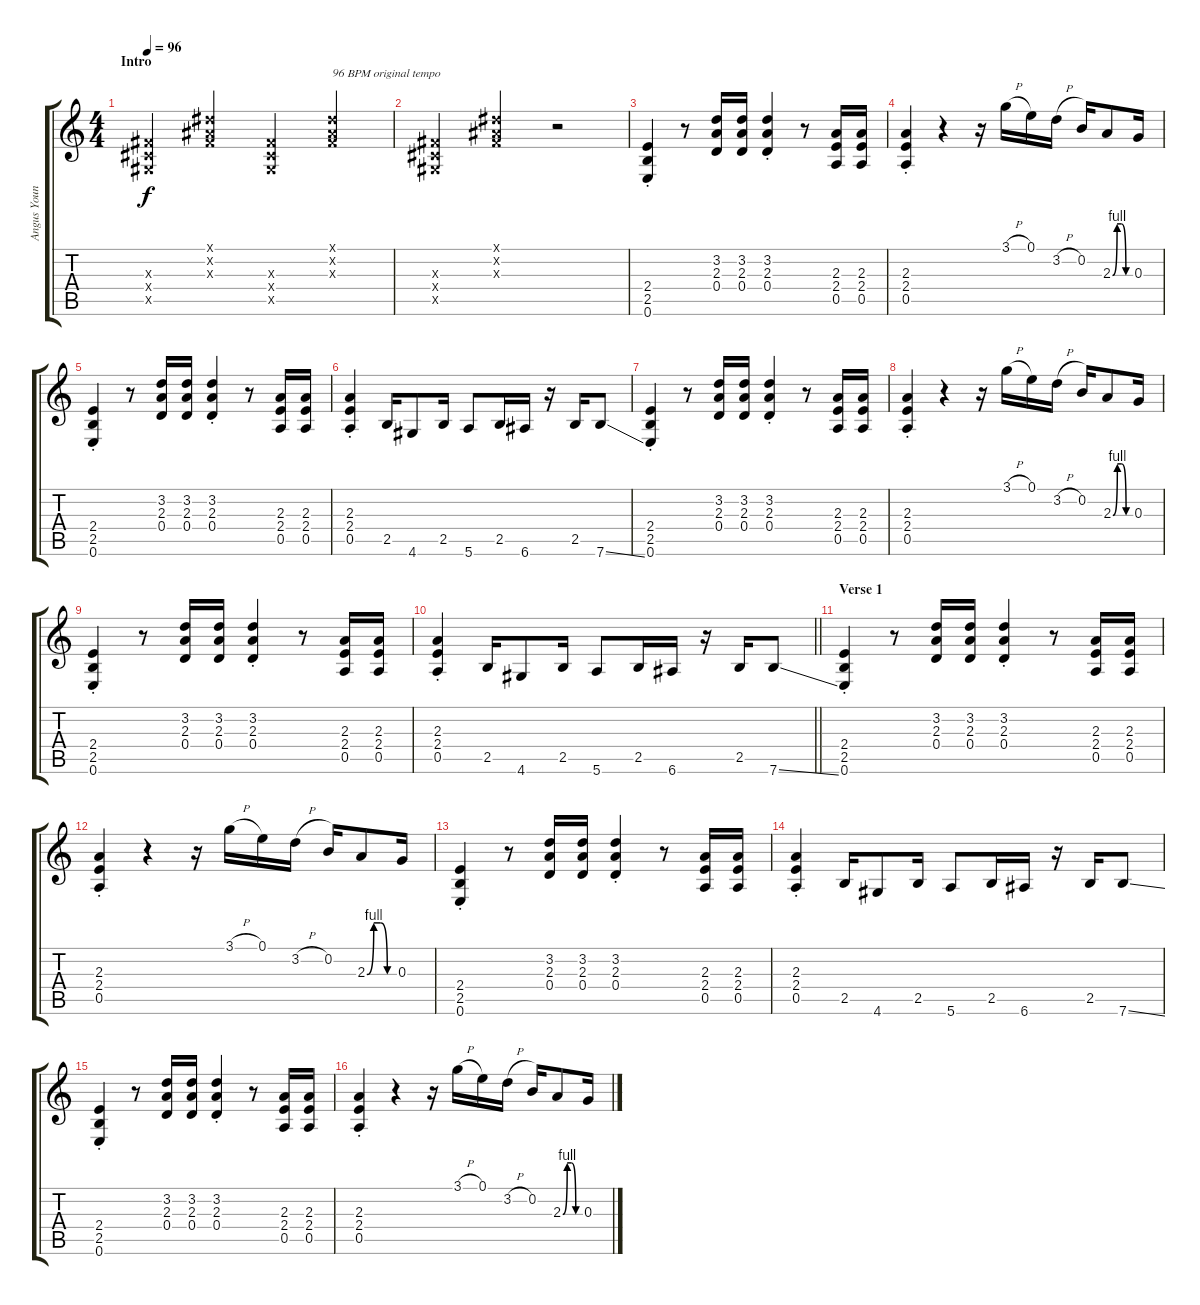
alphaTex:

\track ("Angus Young" "Angus Youn") {instrument distortionguitar}
\staff {score tabs}
\tuning (E4 B3 G3 D3 A2 E2) {hide}
\ts (4 4)
\section ("" "Intro")
\tempo 96
\clef g2
\ks c
(-1.3{x} -1.4{x} -1.5{x}).4{dy f instrument distortionguitar} (-1.1{x} -1.2{x} -1.3{x}).4 (-1.3{x} -1.4{x} -1.5{x}).4 (-1.1{x} -1.2{x} -1.3{x}).4{txt "96 BPM original tempo"} |
(-1.3{x} -1.4{x} -1.5{x}).4 (-1.1{x} -1.2{x} -1.3{x}).4 r.2 |
(2.4{st} 2.5{st} 0.6{st}).4 r.8 (3.2 2.3 0.4).16 (3.2 2.3 0.4).16 (3.2{st} 2.3{st} 0.4{st}).4 r.8 (2.3 2.4 0.5).16 (2.3 2.4 0.5).16 |
(2.3{st} 2.4{st} 0.5{st}).4 r.4 r.16 3.1{h}.16 0.1.16 3.2{h}.16 0.2.16 2.3{be (custom 0 0 15 4 30 4 45 0 60 0)}.8 0.3.16 |
(2.4{st} 2.5{st} 0.6{st}).4 r.8 (3.2 2.3 0.4).16 (3.2 2.3 0.4).16 (3.2{st} 2.3{st} 0.4{st}).4 r.8 (2.3 2.4 0.5).16 (2.3 2.4 0.5).16 |
(2.3{st} 2.4{st} 0.5{st}).4 2.5.16 4.6.8 2.5.16 5.6.8 2.5.16 6.6.16 r.16 2.5.16 7.6{ss}.8 |
(2.4{st} 2.5{st} 0.6{st}).4 r.8 (3.2 2.3 0.4).16 (3.2 2.3 0.4).16 (3.2{st} 2.3{st} 0.4{st}).4 r.8 (2.3 2.4 0.5).16 (2.3 2.4 0.5).16 |
(2.3{st} 2.4{st} 0.5{st}).4 r.4 r.16 3.1{h}.16 0.1.16 3.2{h}.16 0.2.16 2.3{be (custom 0 0 15 4 30 4 45 0 60 0)}.8 0.3.16 |
(2.4{st} 2.5{st} 0.6{st}).4 r.8 (3.2 2.3 0.4).16 (3.2 2.3 0.4).16 (3.2{st} 2.3{st} 0.4{st}).4 r.8 (2.3 2.4 0.5).16 (2.3 2.4 0.5).16 |
\barLineRight lightlight
(2.3{st} 2.4{st} 0.5{st}).4 2.5.16 4.6.8 2.5.16 5.6.8 2.5.16 6.6.16 r.16 2.5.16 7.6{ss}.8 |
\section ("" "Verse 1")
(2.4{st} 2.5{st} 0.6{st}).4 r.8 (3.2 2.3 0.4).16 (3.2 2.3 0.4).16 (3.2{st} 2.3{st} 0.4{st}).4 r.8 (2.3 2.4 0.5).16 (2.3 2.4 0.5).16 |
(2.3{st} 2.4{st} 0.5{st}).4 r.4 r.16 3.1{h}.16 0.1.16 3.2{h}.16 0.2.16 2.3{be (custom 0 0 15 4 30 4 45 0 60 0)}.8 0.3.16 |
(2.4{st} 2.5{st} 0.6{st}).4 r.8 (3.2 2.3 0.4).16 (3.2 2.3 0.4).16 (3.2{st} 2.3{st} 0.4{st}).4 r.8 (2.3 2.4 0.5).16 (2.3 2.4 0.5).16 |
(2.3{st} 2.4{st} 0.5{st}).4 2.5.16 4.6.8 2.5.16 5.6.8 2.5.16 6.6.16 r.16 2.5.16 7.6{ss}.8 |
(2.4{st} 2.5{st} 0.6{st}).4 r.8 (3.2 2.3 0.4).16 (3.2 2.3 0.4).16 (3.2{st} 2.3{st} 0.4{st}).4 r.8 (2.3 2.4 0.5).16 (2.3 2.4 0.5).16 |
(2.3{st} 2.4{st} 0.5{st}).4 r.4 r.16 3.1{h}.16 0.1.16 3.2{h}.16 0.2.16 2.3{be (custom 0 0 15 4 30 4 45 0 60 0)}.8 0.3.16
